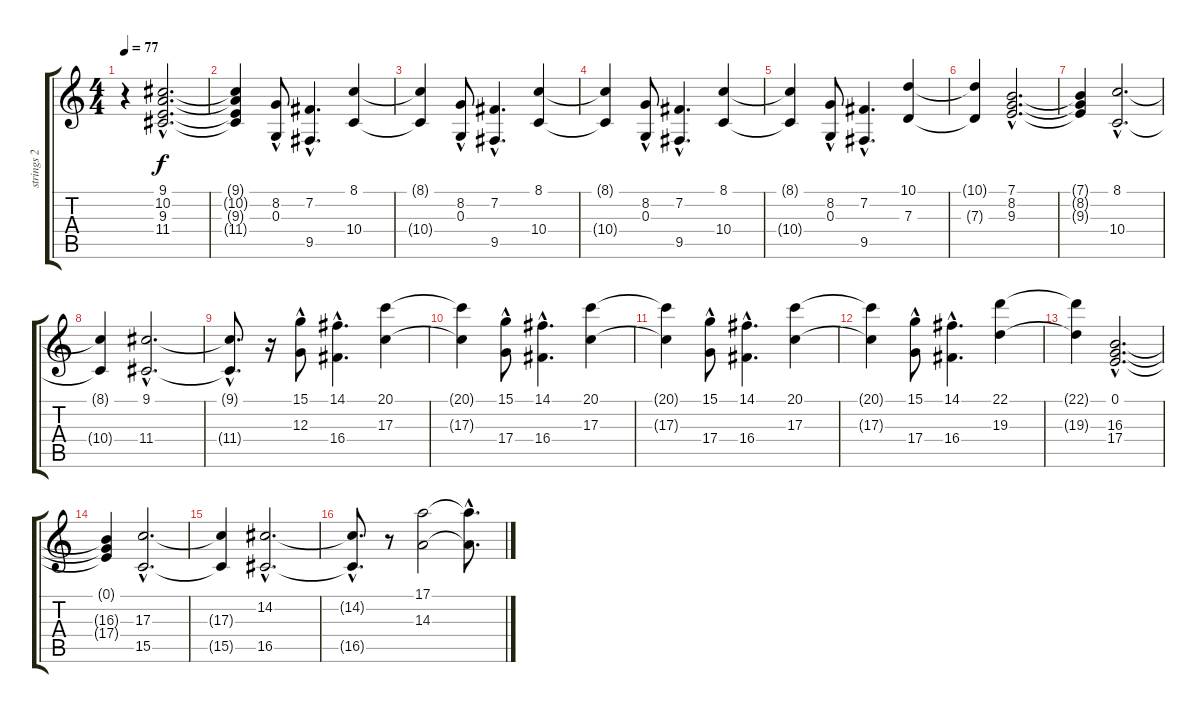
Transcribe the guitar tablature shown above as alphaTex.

\track ("strings 2" "strings 2") {instrument stringensemble2}
\staff {score tabs}
\tuning (E4 B3 G3 D3 A2 E2) {hide}
\ts (4 4)
\tempo 77
\clef g2
\ks c
r.4{dy f} (9.1{hac} 10.2{hac} 9.3{hac} 11.4{hac}).2{d} |
(9.1{t} 10.2{t} 9.3{t} 11.4{t}).4 (8.2{hac} 0.3{hac}).8 (7.2{hac} 9.5{hac}).4{d} (8.1 10.4).4 |
(8.1{t} 10.4{t}).4 (8.2{hac} 0.3{hac}).8 (7.2{hac} 9.5{hac}).4{d} (8.1 10.4).4 |
(8.1{t} 10.4{t}).4 (8.2{hac} 0.3{hac}).8 (7.2{hac} 9.5{hac}).4{d} (8.1 10.4).4 |
(8.1{t} 10.4{t}).4 (8.2{hac} 0.3{hac}).8 (7.2{hac} 9.5{hac}).4{d} (10.1 7.3).4 |
(10.1{t} 7.3{t}).4 (7.1{hac} 8.2{hac} 9.3{hac}).2{d} |
(7.1{t} 8.2{t} 9.3{t}).4 (8.1{hac} 10.4{hac}).2{d} |
(8.1{t} 10.4{t}).4 (9.1{hac} 11.4{hac}).2{d} |
(9.1{hac t} 11.4{hac t}).8{d} r.16 (15.1{hac} 12.3{hac}).8 (14.1{hac} 16.4{hac}).4{d} (20.1 17.3).4 |
(20.1{t} 17.3{t}).4 (15.1{hac} 17.4{hac}).8 (14.1{hac} 16.4{hac}).4{d} (20.1 17.3).4 |
(20.1{t} 17.3{t}).4 (15.1{hac} 17.4{hac}).8 (14.1{hac} 16.4{hac}).4{d} (20.1 17.3).4 |
(20.1{t} 17.3{t}).4 (15.1{hac} 17.4{hac}).8 (14.1{hac} 16.4{hac}).4{d} (22.1 19.3).4 |
(22.1{t} 19.3{t}).4 (0.1{hac} 16.3{hac} 17.4{hac}).2{d} |
(0.1{t} 16.3{t} 17.4{t}).4 (17.3{hac} 15.5{hac}).2{d} |
(17.3{t} 15.5{t}).4 (14.2{hac} 16.5{hac}).2{d} |
(14.2{hac t} 16.5{hac t}).8{d} r.8 (17.1 14.3).2 (17.1{hac t} 14.3{hac t}).8{d}
